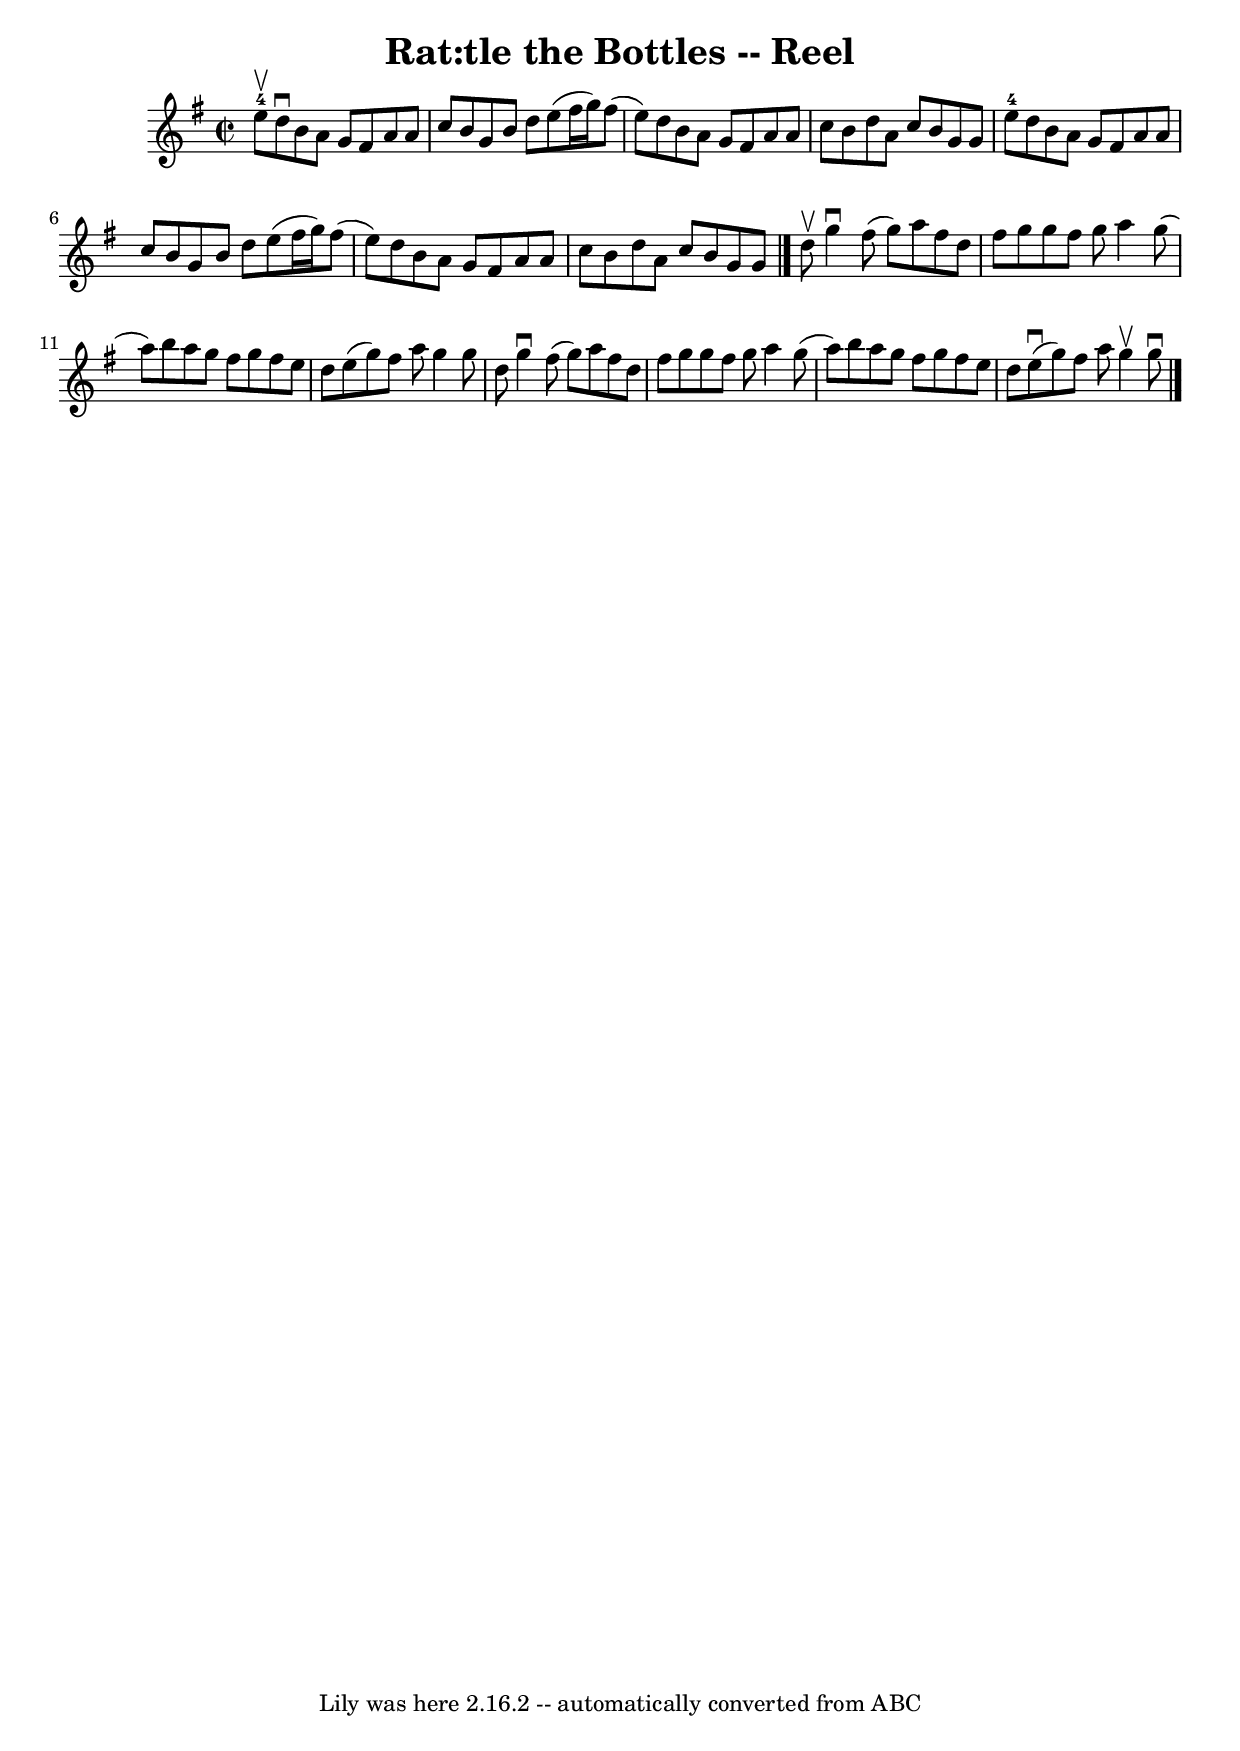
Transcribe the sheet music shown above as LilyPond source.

\version "2.16.2"
\include "Mammoth.ily"
\header {
  %% book = "Ryan's Mammoth Collection"
  crossRefNumber = "1"
  footnotes = "\\\\365"
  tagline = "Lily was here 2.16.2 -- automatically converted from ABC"
  title = "Rat:tle the Bottles -- Reel"

}
voicedefault =  {


  \override Staff.TimeSignature #'style = #'C
  \time 2/2 
  \key g \major
  e''8-4^\upbow |
  d''8^\downbow b'8 
  a'8 g'8 fis'8 a'8 a'8 c''8    |
  b'8 g'8 b'8    
  d''8 e''8 (fis''16 g''16) fis''8 (e''8)   |
  d''8   
  b'8 a'8 g'8 fis'8 a'8 a'8 c''8    |
  b'8 d''8    
  a'8 c''8 b'8 g'8 g'8 e''8-4   |
  d''8 b'8 a'8 
  g'8 fis'8 a'8 a'8 c''8    |
  b'8 g'8 b'8 d''8   
  e''8 (fis''16 g''16) fis''8 (e''8)   |
  d''8 b'8   
  a'8 g'8 fis'8 a'8 a'8 c''8    |
  b'8 d''8 a'8    
  c''8 b'8 g'8 g'8    \bar "|." d''8^\upbow |
  g''4 ^\downbow fis''8 (g''8) a''8 fis''8 d''8 fis''8    |
  
  g''8 g''8 fis''8 g''8 a''4 g''8 (a''8)   |
  b''8  
  a''8 g''8 fis''8 g''8 fis''8 e''8 d''8    |
  e''8 (
  g''8) fis''8 a''8 g''4 g''8 d''8    |
  g''4 ^\downbow fis''8 (g''8) a''8 fis''8 d''8 fis''8    |
  
  g''8 g''8 fis''8 g''8 a''4 g''8 (a''8)   |
  b''8  
  a''8 g''8 fis''8 g''8 fis''8 e''8 d''8    |
  e''8 ^\downbow(g''8) fis''8 a''8 g''4^\upbow g''8^\downbow   
  \bar "|."   

}

\score{
  <<

    \context Staff="default"
    {
      \voicedefault 
      
    }

  >>
  \layout {
    
  }
  \midi {
  }

}
